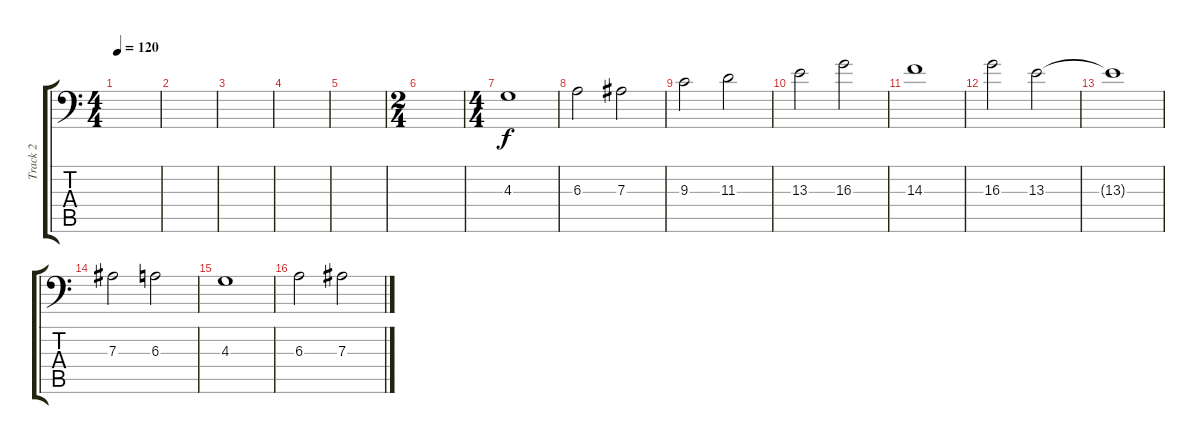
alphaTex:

\track ("Track 2" "Track 2") {instrument pad2warm}
\staff {score tabs}
\tuning (C4 G3 Eb3 Bb2 F2 Bb1) {hide}
\ts (4 4)
\tempo 120
\clef f4
\ks c
|
|
|
|
|
\ts (2 4)
|
\ts (4 4)
4.3.1 |
6.3.2 7.3.2 |
9.3.2 11.3.2 |
13.3.2 16.3.2 |
14.3.1 |
16.3.2 13.3.2 |
13.3{t}.1 |
7.3.2 6.3.2 |
4.3.1 |
6.3.2 7.3.2
